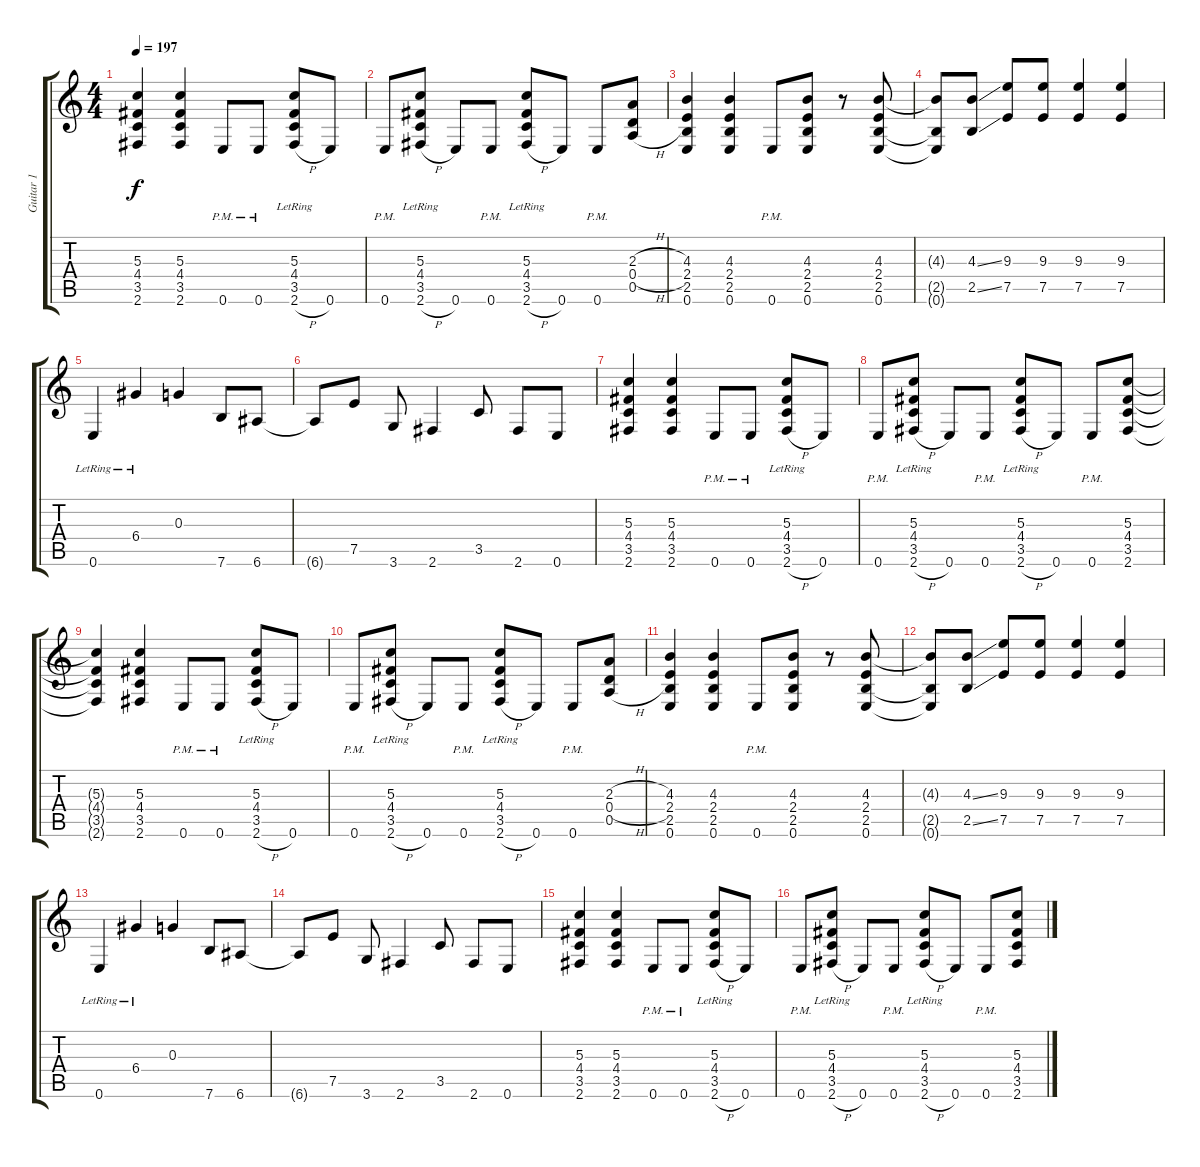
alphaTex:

\track ("Guitar 1" "Guitar 1") {instrument distortionguitar}
\staff {score tabs}
\tuning (E4 B3 G3 D3 A2 E2) {hide}
\ts (4 4)
\tempo 197
\clef g2
\ks c
(5.3{t} 4.4{t} 3.5{t} 2.6{t}).4{dy f} (5.3 4.4 3.5 2.6).4 0.6{pm}.8 0.6{pm}.8 (5.3{lr} 4.4{lr} 3.5{lr} 2.6{h}).8 0.6.8 |
0.6{pm}.8 (5.3{lr} 4.4{lr} 3.5{lr} 2.6{h}).8 0.6.8 0.6{pm}.8 (5.3{lr} 4.4{lr} 3.5{lr} 2.6{h}).8 0.6.8 0.6{pm}.8 (2.3{h} 0.4{h} 0.5{h}).8 |
(4.3 2.4 2.5 0.6).4 (4.3 2.4 2.5 0.6).4 0.6{pm}.8 (4.3 2.4 2.5 0.6).8 r.8 (4.3 2.4 2.5 0.6).8 |
(4.3{t} 2.5{t} 0.6{t}).8 (4.3{ss} 2.5{ss}).8 (9.3 7.5).8 (9.3 7.5).8 (9.3 7.5).4 (9.3 7.5).4 |
0.6{lr}.4 6.4{lr}.4 0.3.4 7.6.8 6.6.8 |
6.6{t}.8 7.5.8 3.6.8 2.6.4 3.5.8 2.6.8 0.6.8 |
(5.3 4.4 3.5 2.6).4 (5.3 4.4 3.5 2.6).4 0.6{pm}.8 0.6{pm}.8 (5.3{lr} 4.4{lr} 3.5{lr} 2.6{h}).8 0.6.8 |
0.6{pm}.8 (5.3{lr} 4.4{lr} 3.5{lr} 2.6{h}).8 0.6.8 0.6{pm}.8 (5.3{lr} 4.4{lr} 3.5{lr} 2.6{h}).8 0.6.8 0.6{pm}.8 (5.3 4.4 3.5 2.6).8 |
(5.3{t} 4.4{t} 3.5{t} 2.6{t}).4 (5.3 4.4 3.5 2.6).4 0.6{pm}.8 0.6{pm}.8 (5.3{lr} 4.4{lr} 3.5{lr} 2.6{h}).8 0.6.8 |
0.6{pm}.8 (5.3{lr} 4.4{lr} 3.5{lr} 2.6{h}).8 0.6.8 0.6{pm}.8 (5.3{lr} 4.4{lr} 3.5{lr} 2.6{h}).8 0.6.8 0.6{pm}.8 (2.3{h} 0.4{h} 0.5{h}).8 |
(4.3 2.4 2.5 0.6).4 (4.3 2.4 2.5 0.6).4 0.6{pm}.8 (4.3 2.4 2.5 0.6).8 r.8 (4.3 2.4 2.5 0.6).8 |
(4.3{t} 2.5{t} 0.6{t}).8 (4.3{ss} 2.5{ss}).8 (9.3 7.5).8 (9.3 7.5).8 (9.3 7.5).4 (9.3 7.5).4 |
0.6{lr}.4 6.4{lr}.4 0.3.4 7.6.8 6.6.8 |
6.6{t}.8 7.5.8 3.6.8 2.6.4 3.5.8 2.6.8 0.6.8 |
(5.3 4.4 3.5 2.6).4 (5.3 4.4 3.5 2.6).4 0.6{pm}.8 0.6{pm}.8 (5.3{lr} 4.4{lr} 3.5{lr} 2.6{h}).8 0.6.8 |
0.6{pm}.8 (5.3{lr} 4.4{lr} 3.5{lr} 2.6{h}).8 0.6.8 0.6{pm}.8 (5.3{lr} 4.4{lr} 3.5{lr} 2.6{h}).8 0.6.8 0.6{pm}.8 (5.3 4.4 3.5 2.6).8
